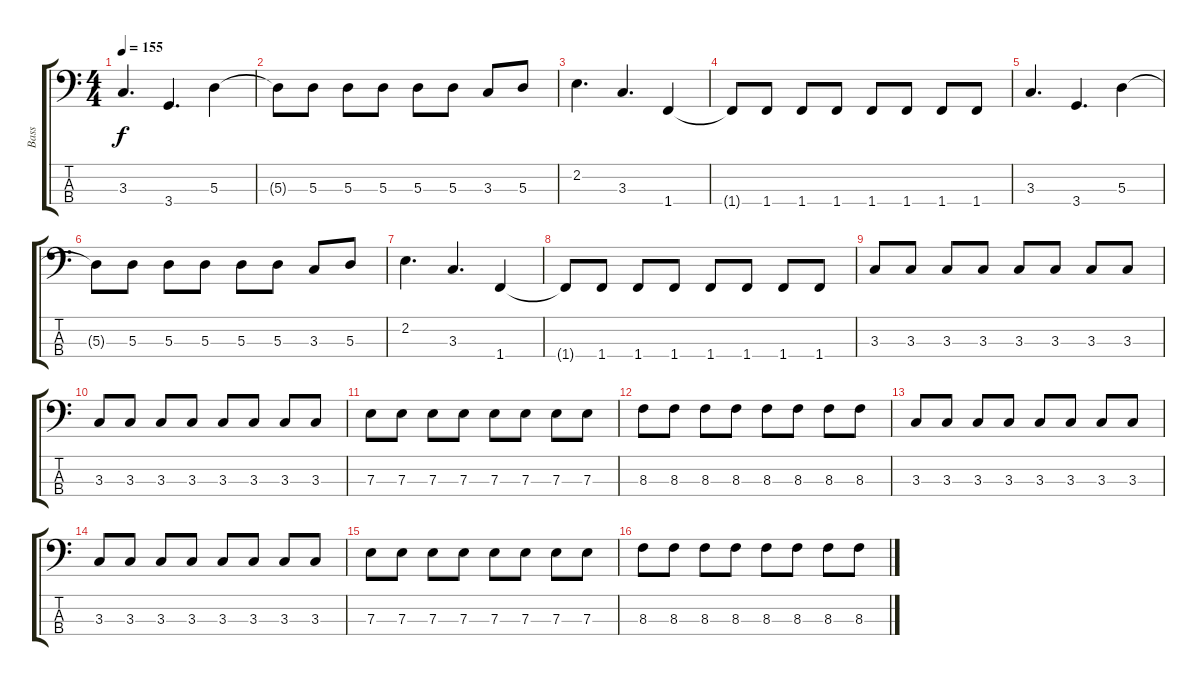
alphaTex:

\track ("Bass" "Bass") {instrument electricbassfinger}
\staff {score tabs}
\tuning (G2 D2 A1 E1) {hide}
\ts (4 4)
\tempo 155
\clef f4
\ks c
3.3.4{d dy f} 3.4.4{d} 5.3.4 |
5.3{t}.8 5.3.8 5.3.8 5.3.8 5.3.8 5.3.8 3.3.8 5.3.8 |
2.2.4{d} 3.3.4{d} 1.4.4 |
1.4{t}.8 1.4.8 1.4.8 1.4.8 1.4.8 1.4.8 1.4.8 1.4.8 |
3.3.4{d} 3.4.4{d} 5.3.4 |
5.3{t}.8 5.3.8 5.3.8 5.3.8 5.3.8 5.3.8 3.3.8 5.3.8 |
2.2.4{d} 3.3.4{d} 1.4.4 |
1.4{t}.8 1.4.8 1.4.8 1.4.8 1.4.8 1.4.8 1.4.8 1.4.8 |
3.3.8{instrument electricbassfinger} 3.3.8 3.3.8 3.3.8 3.3.8 3.3.8 3.3.8 3.3.8 |
3.3.8 3.3.8 3.3.8 3.3.8 3.3.8 3.3.8 3.3.8 3.3.8 |
7.3.8 7.3.8 7.3.8 7.3.8 7.3.8 7.3.8 7.3.8 7.3.8 |
8.3.8 8.3.8 8.3.8 8.3.8 8.3.8 8.3.8 8.3.8 8.3.8 |
3.3.8{instrument electricbassfinger} 3.3.8 3.3.8 3.3.8 3.3.8 3.3.8 3.3.8 3.3.8 |
3.3.8 3.3.8 3.3.8 3.3.8 3.3.8 3.3.8 3.3.8 3.3.8 |
7.3.8 7.3.8 7.3.8 7.3.8 7.3.8 7.3.8 7.3.8 7.3.8 |
8.3.8 8.3.8 8.3.8 8.3.8 8.3.8 8.3.8 8.3.8 8.3.8
